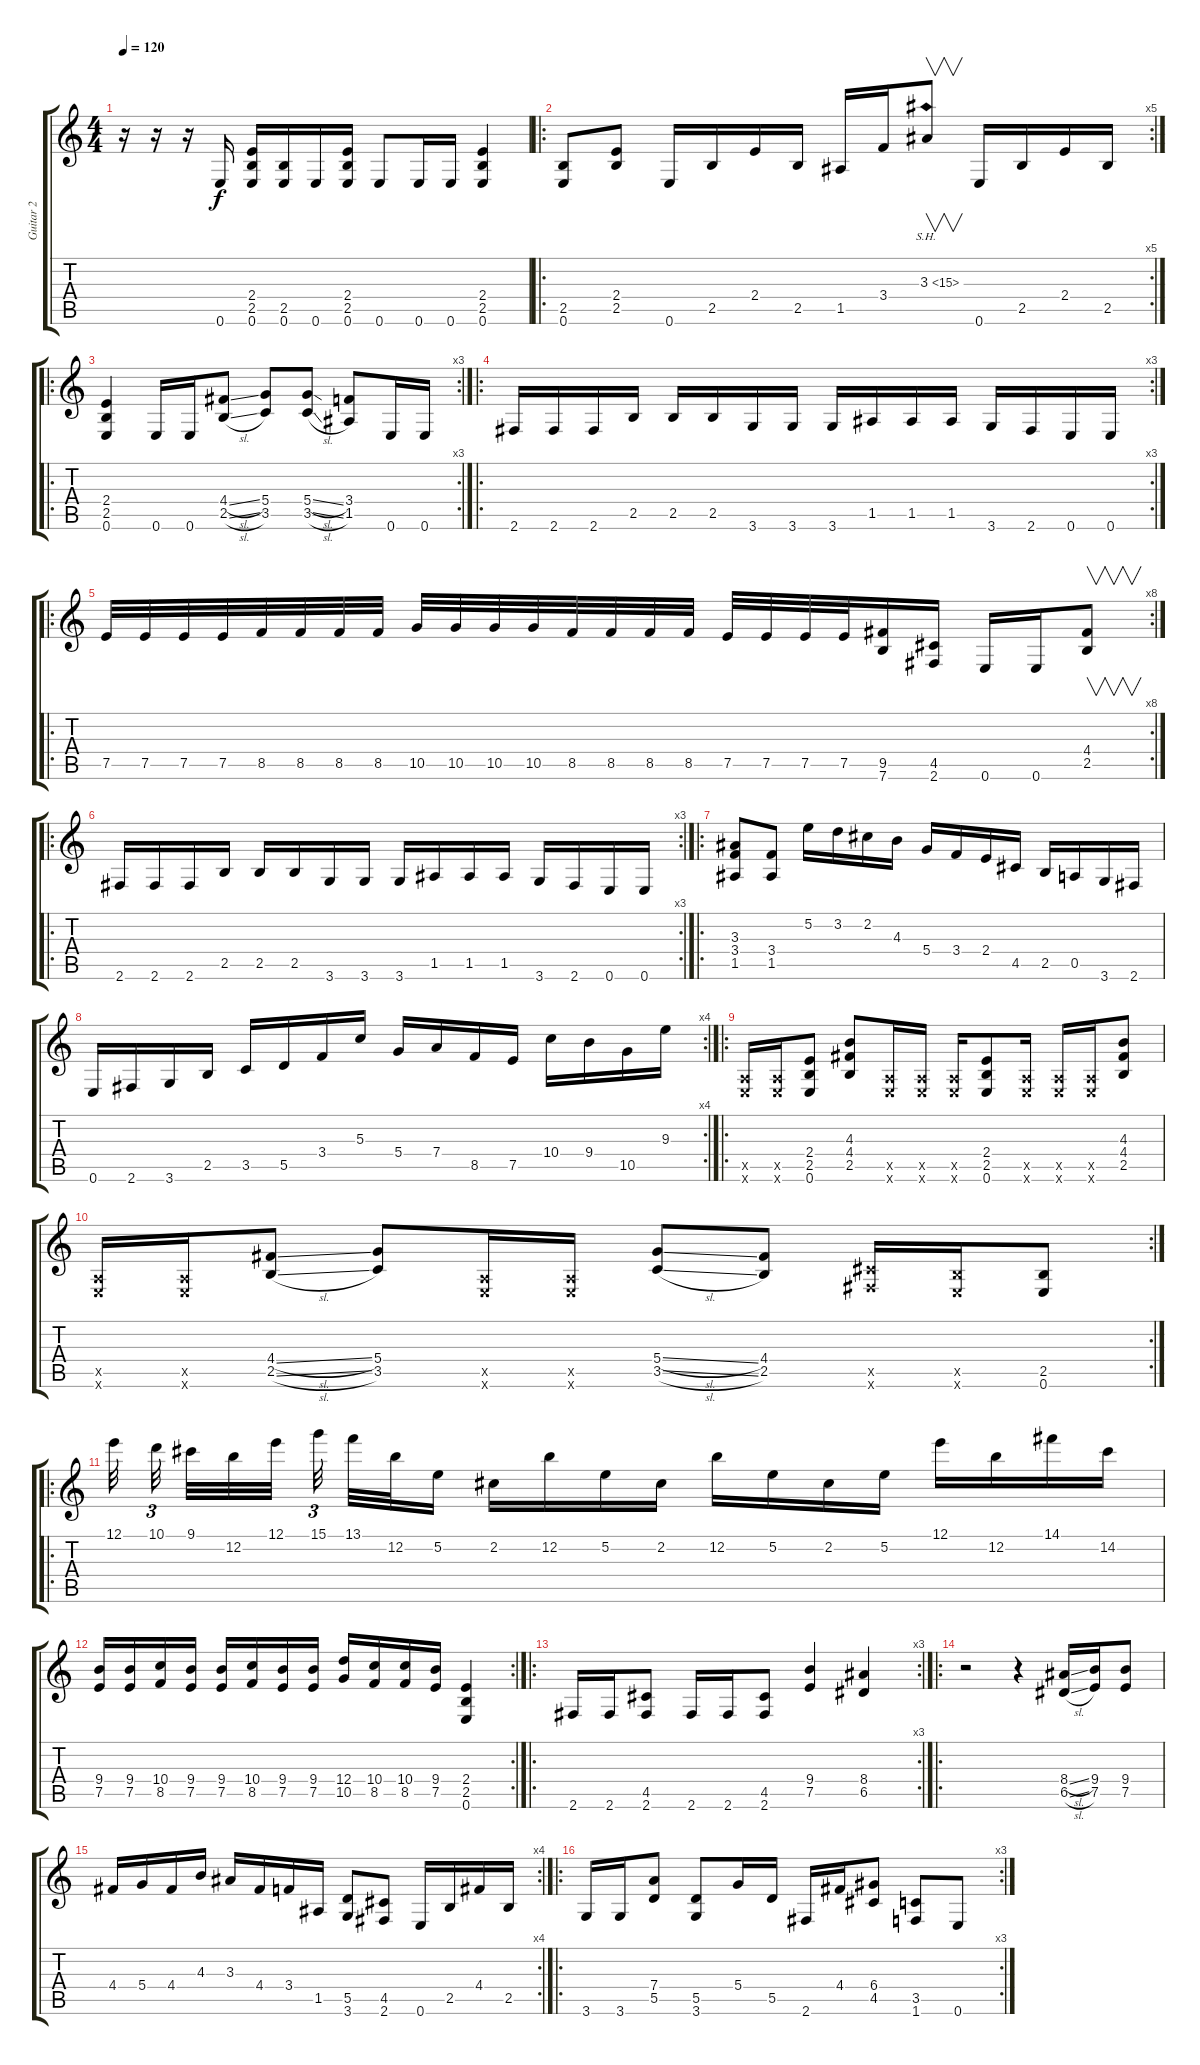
\track ("Guitar 2" "Guitar 2") {instrument distortionguitar}
\staff {score tabs}
\tuning (E4 B3 G3 D3 A2 E2) {hide}
\ts (4 4)
\tempo 120
\clef g2
\ks c
r.16{dy f instrument distortionguitar} r.16 r.16 0.6.16 (2.4 2.5 0.6).16 (2.5 0.6).16 0.6.16 (2.4 2.5 0.6).16 0.6.8 0.6.16 0.6.16 (2.4 2.5 0.6).4 |
\ro
\rc 5
(2.5 0.6).8 (2.4 2.5).8 0.6.16 2.5.16 2.4.16 2.5.16 1.5.16 3.4.16 3.3{sh 12}.8{v} 0.6.16 2.5.16 2.4.16 2.5.16 |
\ro
\rc 3
(2.4 2.5 0.6).4 0.6.16 0.6.16 (4.4{sl} 2.5{sl}).8 (5.4 3.5).8 (5.4{sl} 3.5{sl}).8 (3.4 1.5).8 0.6.16 0.6.16 |
\ro
\rc 3
2.6.16 2.6.16 2.6.16 2.5.16 2.5.16 2.5.16 3.6.16 3.6.16 3.6.16 1.5.16 1.5.16 1.5.16 3.6.16 2.6.16 0.6.16 0.6.16 |
\ro
\rc 8
7.5.32 7.5.32 7.5.32 7.5.32 8.5.32 8.5.32 8.5.32 8.5.32 10.5.32 10.5.32 10.5.32 10.5.32 8.5.32 8.5.32 8.5.32 8.5.32 7.5.32 7.5.32 7.5.32 7.5.32 (9.5 7.6).16 (4.5 2.6).16 0.6.16 0.6.16 (4.4 2.5).8{v} |
\ro
\rc 3
2.6.16 2.6.16 2.6.16 2.5.16 2.5.16 2.5.16 3.6.16 3.6.16 3.6.16 1.5.16 1.5.16 1.5.16 3.6.16 2.6.16 0.6.16 0.6.16 |
\ro
(3.3 3.4 1.5).8 (3.4 1.5).8 5.2.16 3.2.16 2.2.16 4.3.16 5.4.16 3.4.16 2.4.16 4.5.16 2.5.16 0.5.16 3.6.16 2.6.16 |
\rc 4
0.6.16 2.6.16 3.6.16 2.5.16 3.5.16 5.5.16 3.4.16 5.3.16 5.4.16 7.4.16 8.5.16 7.5.16 10.4.16 9.4.16 10.5.16 9.3.16 |
\ro
(0.5{x} 0.6{x}).16 (0.5{x} 0.6{x}).16 (2.4 2.5 0.6).8 (4.3 4.4 2.5).8 (0.5{x} 0.6{x}).16 (0.5{x} 0.6{x}).16 (0.5{x} 0.6{x}).16 (2.4 2.5 0.6).8 (0.5{x} 0.6{x}).16 (0.5{x} 0.6{x}).16 (0.5{x} 0.6{x}).16 (4.3 4.4 2.5).8 |
\rc 2
(0.5{x} 0.6{x}).16 (0.5{x} 0.6{x}).16 (4.4{sl} 2.5{sl}).8 (5.4 3.5).8 (0.5{x} 0.6{x}).16 (0.5{x} 0.6{x}).16 (5.4{sl} 3.5{sl}).8 (4.4 2.5).8 (4.5{x} 2.6{x}).16 (2.5{x} 0.6{x}).16 (2.5 0.6).8 |
\ro
12.1.32 10.1.32{tu (3 2)} 9.1.32 12.2.32 12.1.32 15.1.32{tu (3 2)} 13.1.32 12.2.32 5.2.16 2.2.16 12.2.16 5.2.16 2.2.16 12.2.16 5.2.16 2.2.16 5.2.16 12.1.16 12.2.16 14.1.16 14.2.16 |
\rc 2
(9.4 7.5).16 (9.4 7.5).16 (10.4 8.5).16 (9.4 7.5).16 (9.4 7.5).16 (10.4 8.5).16 (9.4 7.5).16 (9.4 7.5).16 (12.4 10.5).16 (10.4 8.5).16 (10.4 8.5).16 (9.4 7.5).16 (2.4 2.5 0.6).4 |
\ro
\rc 3
2.6.16 2.6.16 (4.5 2.6).8 2.6.16 2.6.16 (4.5 2.6).8 (9.4 7.5).4 (8.4 6.5).4 |
\ro
r.2 r.4 (8.4{sl} 6.5{sl}).16 (9.4 7.5).16 (9.4 7.5).8 |
\rc 4
4.4.16 5.4.16 4.4.16 4.3.16 3.3.16 4.4.16 3.4.16 1.5.16 (5.5 3.6).8 (4.5 2.6).8 0.6.16 2.5.16 4.4.16 2.5.16 |
\ro
\rc 3
3.6.16 3.6.16 (7.4 5.5).8 (5.5 3.6).8 5.4.16 5.5.16 2.6.16 4.4.16 (6.4 4.5).8 (3.5 1.6).8 0.6.8
